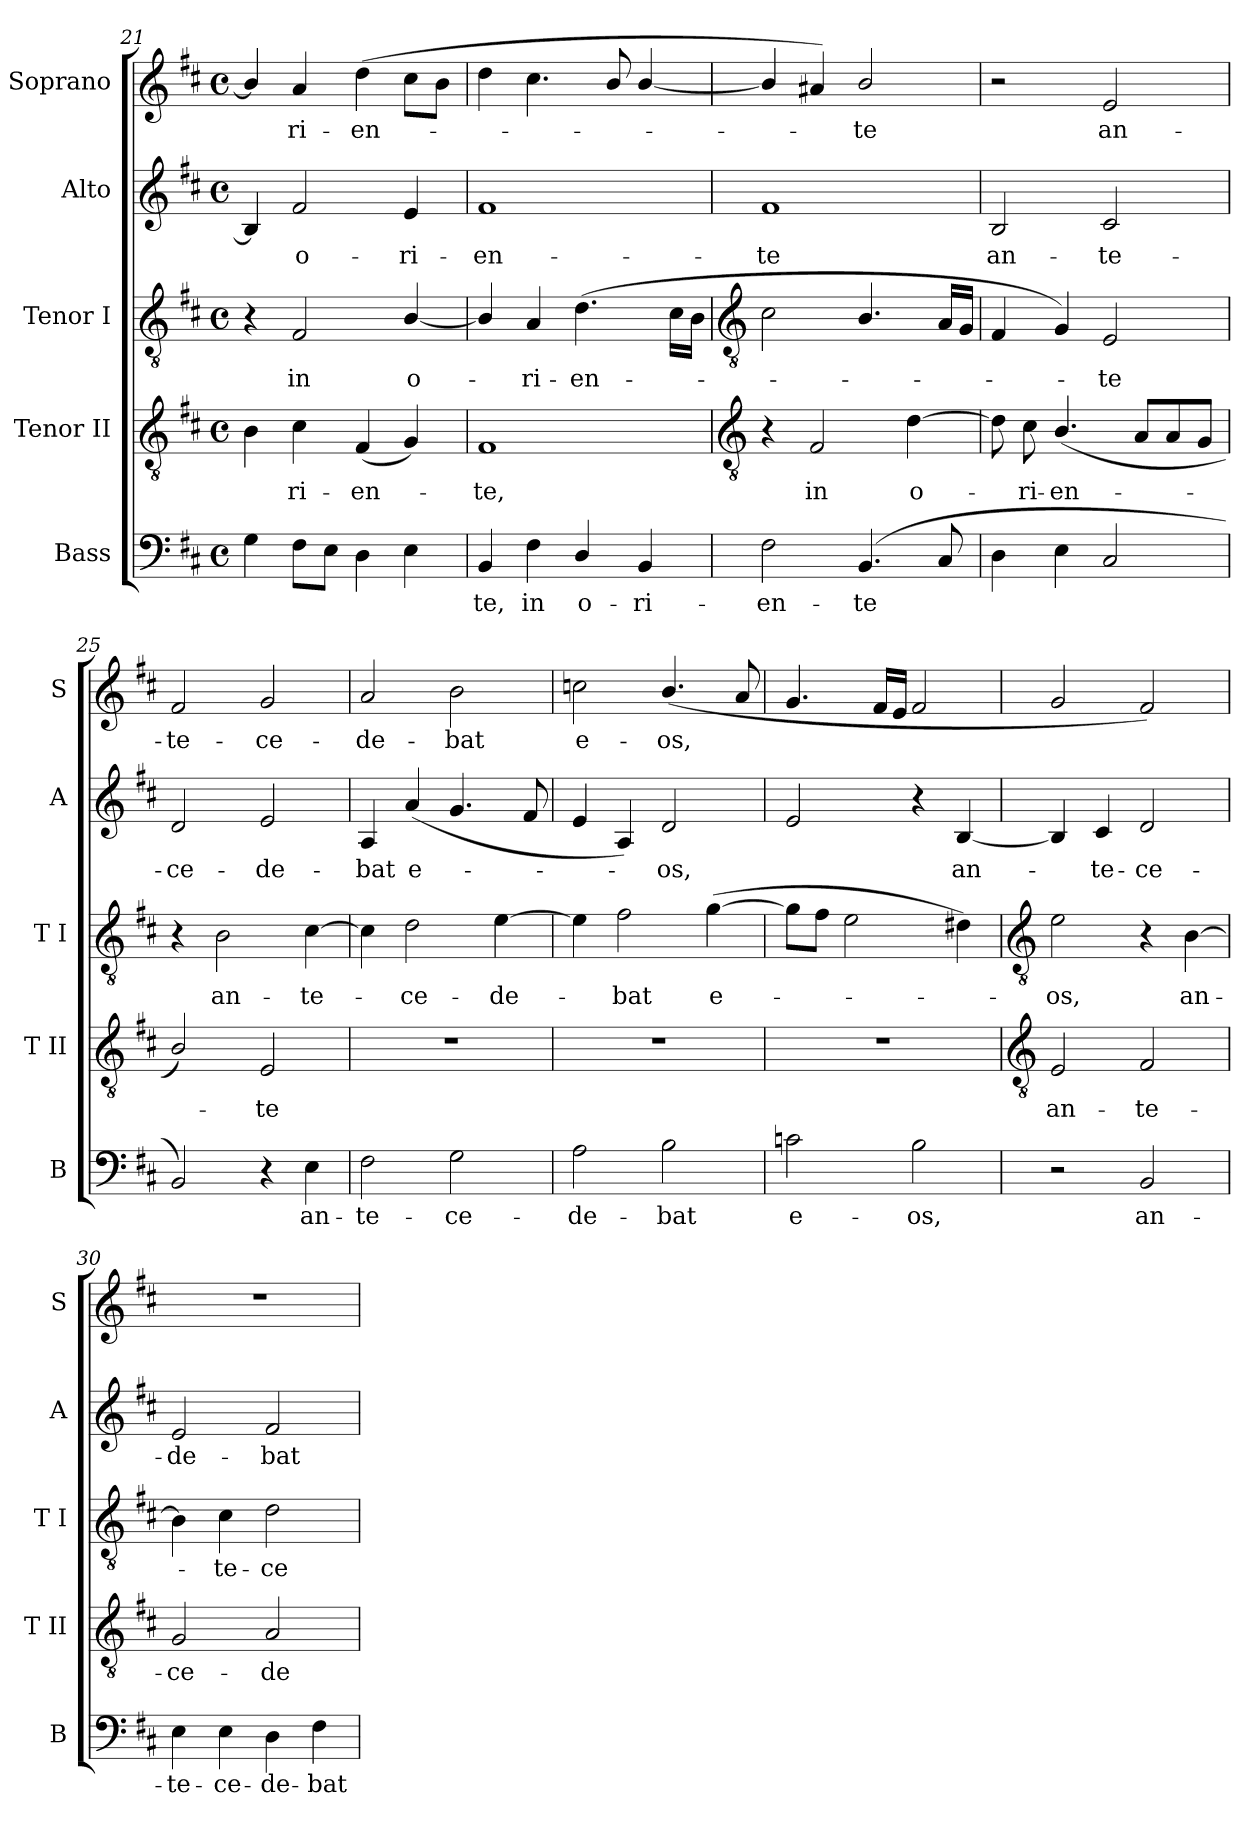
**kern	**text	**kern	**text	**kern	**text	**kern	**text	**kern	**text
*part5	*part5	*part4	*part4	*part3	*part3	*part2	*part2	*part1	*part1
*staff5	*staff5	*staff4	*staff4	*staff3	*staff3	*staff2	*staff2	*staff1	*staff1
*I"Bass	*	*I"Tenor II	*	*I"Tenor I	*	*I"Alto	*	*I"Soprano	*
*I'B	*	*I'T II	*	*I'T I	*	*I'A	*	*I'S	*
*clefF4	*	*clefGv2	*	*clefGv2	*	*clefG2	*	*clefG2	*
*k[f#c#]	*	*k[f#c#]	*	*k[f#c#]	*	*k[f#c#]	*	*k[f#c#]	*
*D:	*	*D:	*	*D:	*	*D:	*	*D:	*
*M4/4	*	*M4/4	*	*M4/4	*	*M4/4	*	*M4/4	*
*met(c)	*	*met(c)	*	*met(c)	*	*met(c)	*	*met(c)	*
=21	=21	=21	=21	=21	=21	=21	=21	=21	=21
4G	.	4B	.	4r	.	4B]	.	4b/]	.
!	!	!	!LO:LY:b	!	!LO:LY:b	!	!LO:LY:b	!	!LO:LY:b
8F#L	.	4c#	ri-	2F#	in	2f#	o-	4a	ri-
8EJ	.	.	.	.	.	.	.	.	.
!	!	!	!LO:LY:b	!	!	!	!	!	!LO:LY:b
4D	.	(<4F#	-en-	.	.	.	.	(<4dd	-en-
!	!	!	!	!	!LO:LY:b	!	!LO:LY:b	!	!
4E	.	4G)	.	[4B/	o-	4e	-ri-	8cc#L	.
.	.	.	.	.	.	.	.	8bJ	.
=22	=22	=22	=22	=22	=22	=22	=22	=22	=22
!	!LO:LY:b	!	!LO:LY:b	!	!	!	!LO:LY:b	!	!
4BB	te,	1F#	te,	4B/]	.	1f#	-en-	4dd	.
!	!LO:LY:b	!	!	!	!LO:LY:b	!	!	!	!
4F#	in	.	.	4A	ri-	.	.	4.cc#	.
!	!LO:LY:b	!	!	!	!LO:LY:b	!	!	!	!
4D/	o-	.	.	(<4.d	-en-	.	.	.	.
.	.	.	.	.	.	.	.	8b/	.
!	!LO:LY:b	!	!	!	!	!	!	!	!
4BB	-ri-	.	.	.	.	.	.	[4b/	.
.	.	.	.	16c#LL	.	.	.	.	.
.	.	.	.	16BJJ	.	.	.	.	.
!!LO:LB:g=z
=23	=23	=23	=23	=23	=23	=23	=23	=23	=23
*	*	*clefGv2	*	*clefGv2	*	*	*	*	*
!	!LO:LY:b	!	!	!	!	!	!LO:LY:b	!	!
2F#	-en-	4r	.	2c#	.	1f#	-te	4b/]	.
!	!	!	!LO:LY:b	!	!	!	!	!	!
.	.	2F#	in	.	.	.	.	4a#X)	.
!	!LO:LY:b	!	!	!	!	!	!	!	!LO:LY:b
(<4.BB	-te	.	.	4.B/	.	.	.	2b/	te
!	!	!	!LO:LY:b	!	!	!	!	!	!
.	.	[4d	o-	.	.	.	.	.	.
8C#	.	.	.	16ALL	.	.	.	.	.
.	.	.	.	16GJJ	.	.	.	.	.
=24	=24	=24	=24	=24	=24	=24	=24	=24	=24
!	!	!	!	!	!	!	!LO:LY:b	!	!
4D	.	8d]	.	4F#	.	2B	an-	2r	.
!	!	!	!LO:LY:b	!	!	!	!	!	!
.	.	8c#	ri-	.	.	.	.	.	.
!	!	!	!LO:LY:b	!	!	!	!	!	!
4E	.	(<4.B/	-en-	4G)	.	.	.	.	.
!	!	!	!	!	!LO:LY:b	!	!LO:LY:b	!	!LO:LY:b
2C#	.	.	.	2E	te	2c#	-te-	2e	an-
.	.	8AL	.	.	.	.	.	.	.
.	.	8A	.	.	.	.	.	.	.
.	.	8GJ	.	.	.	.	.	.	.
=25	=25	=25	=25	=25	=25	=25	=25	=25	=25
!	!	!	!	!	!	!	!LO:LY:b	!	!LO:LY:b
2BB)	.	2B/)	.	4r	.	2d	-ce-	2f#	-te-
!	!	!	!	!	!LO:LY:b	!	!	!	!
.	.	.	.	2B	an-	.	.	.	.
!	!	!	!LO:LY:b	!	!	!	!LO:LY:b	!	!LO:LY:b
4r	.	2E	te	.	.	2e	-de-	2g	-ce-
!	!LO:LY:b	!	!	!	!LO:LY:b	!	!	!	!
4E	an-	.	.	[4c#	-te-	.	.	.	.
=26	=26	=26	=26	=26	=26	=26	=26	=26	=26
!	!LO:LY:b	!	!	!	!	!	!LO:LY:b	!	!LO:LY:b
2F#	-te-	1r	.	4c#]	.	4A	-bat	2a	-de-
!	!	!	!	!	!LO:LY:b	!	!LO:LY:b	!	!
.	.	.	.	2d	ce-	(<4a	e-	.	.
!	!LO:LY:b	!	!	!	!	!	!	!	!LO:LY:b
2G	-ce-	.	.	.	.	4.g	.	2b	-bat
!	!	!	!	!	!LO:LY:b	!	!	!	!
.	.	.	.	[4e	-de-	.	.	.	.
.	.	.	.	.	.	8f#	.	.	.
=27	=27	=27	=27	=27	=27	=27	=27	=27	=27
!	!LO:LY:b	!	!	!	!	!	!	!	!LO:LY:b
2A	-de-	1r	.	4e]	.	4e	.	2ccn	e-
!	!	!	!	!	!LO:LY:b	!	!	!	!
.	.	.	.	2f#	bat	4A)	.	.	.
!	!LO:LY:b	!	!	!	!	!	!LO:LY:b	!	!LO:LY:b
2B	-bat	.	.	.	.	2d	os,	(<4.b/	-os,
!	!	!	!	!	!LO:LY:b	!	!	!	!
.	.	.	.	(>[4g	e-	.	.	.	.
.	.	.	.	.	.	.	.	8a	.
=28	=28	=28	=28	=28	=28	=28	=28	=28	=28
!	!LO:LY:b	!	!	!	!	!	!	!	!
2cn	e-	1r	.	8gL]	.	2e	.	4.g	.
.	.	.	.	8f#J	.	.	.	.	.
.	.	.	.	2e	.	.	.	.	.
.	.	.	.	.	.	.	.	16f#LL	.
.	.	.	.	.	.	.	.	16eJJ	.
!	!LO:LY:b	!	!	!	!	!	!	!	!
2B	-os,	.	.	.	.	4r	.	2f#	.
!	!	!	!	!	!	!	!LO:LY:b	!	!
.	.	.	.	4d#X)	.	[4B	an-	.	.
!!LO:LB:g=z
=29	=29	=29	=29	=29	=29	=29	=29	=29	=29
*	*	*clefGv2	*	*clefGv2	*	*	*	*	*
!	!	!	!LO:LY:b	!	!LO:LY:b	!	!	!	!
2r	.	2E	an-	2e	os,	4B]	.	2g	.
!	!	!	!	!	!	!	!LO:LY:b	!	!
.	.	.	.	.	.	4c#	te-	.	.
!	!LO:LY:b	!	!LO:LY:b	!	!	!	!LO:LY:b	!	!
2BB	an-	2F#	-te-	4r	.	2d	-ce-	2f#)	.
!	!	!	!	!	!LO:LY:b	!	!	!	!
.	.	.	.	[4B	an-	.	.	.	.
=30	=30	=30	=30	=30	=30	=30	=30	=30	=30
!	!LO:LY:b	!	!LO:LY:b	!	!	!	!LO:LY:b	!	!
4E	-te-	2G	-ce-	4B]	.	2e	-de-	1r	.
!	!LO:LY:b	!	!	!	!LO:LY:b	!	!	!	!
4E	-ce-	.	.	4c#	te-	.	.	.	.
!	!LO:LY:b	!	!LO:LY:b	!	!LO:LY:b	!	!LO:LY:b	!	!
4D	-de-	2A	-de-	2d	-ce-	2f#	-bat	.	.
!	!LO:LY:b	!	!	!	!	!	!	!	!
4F#	-bat	.	.	.	.	.	.	.	.
=	=	=	=	=	=	=	=	=	=
*-	*-	*-	*-	*-	*-	*-	*-	*-	*-
